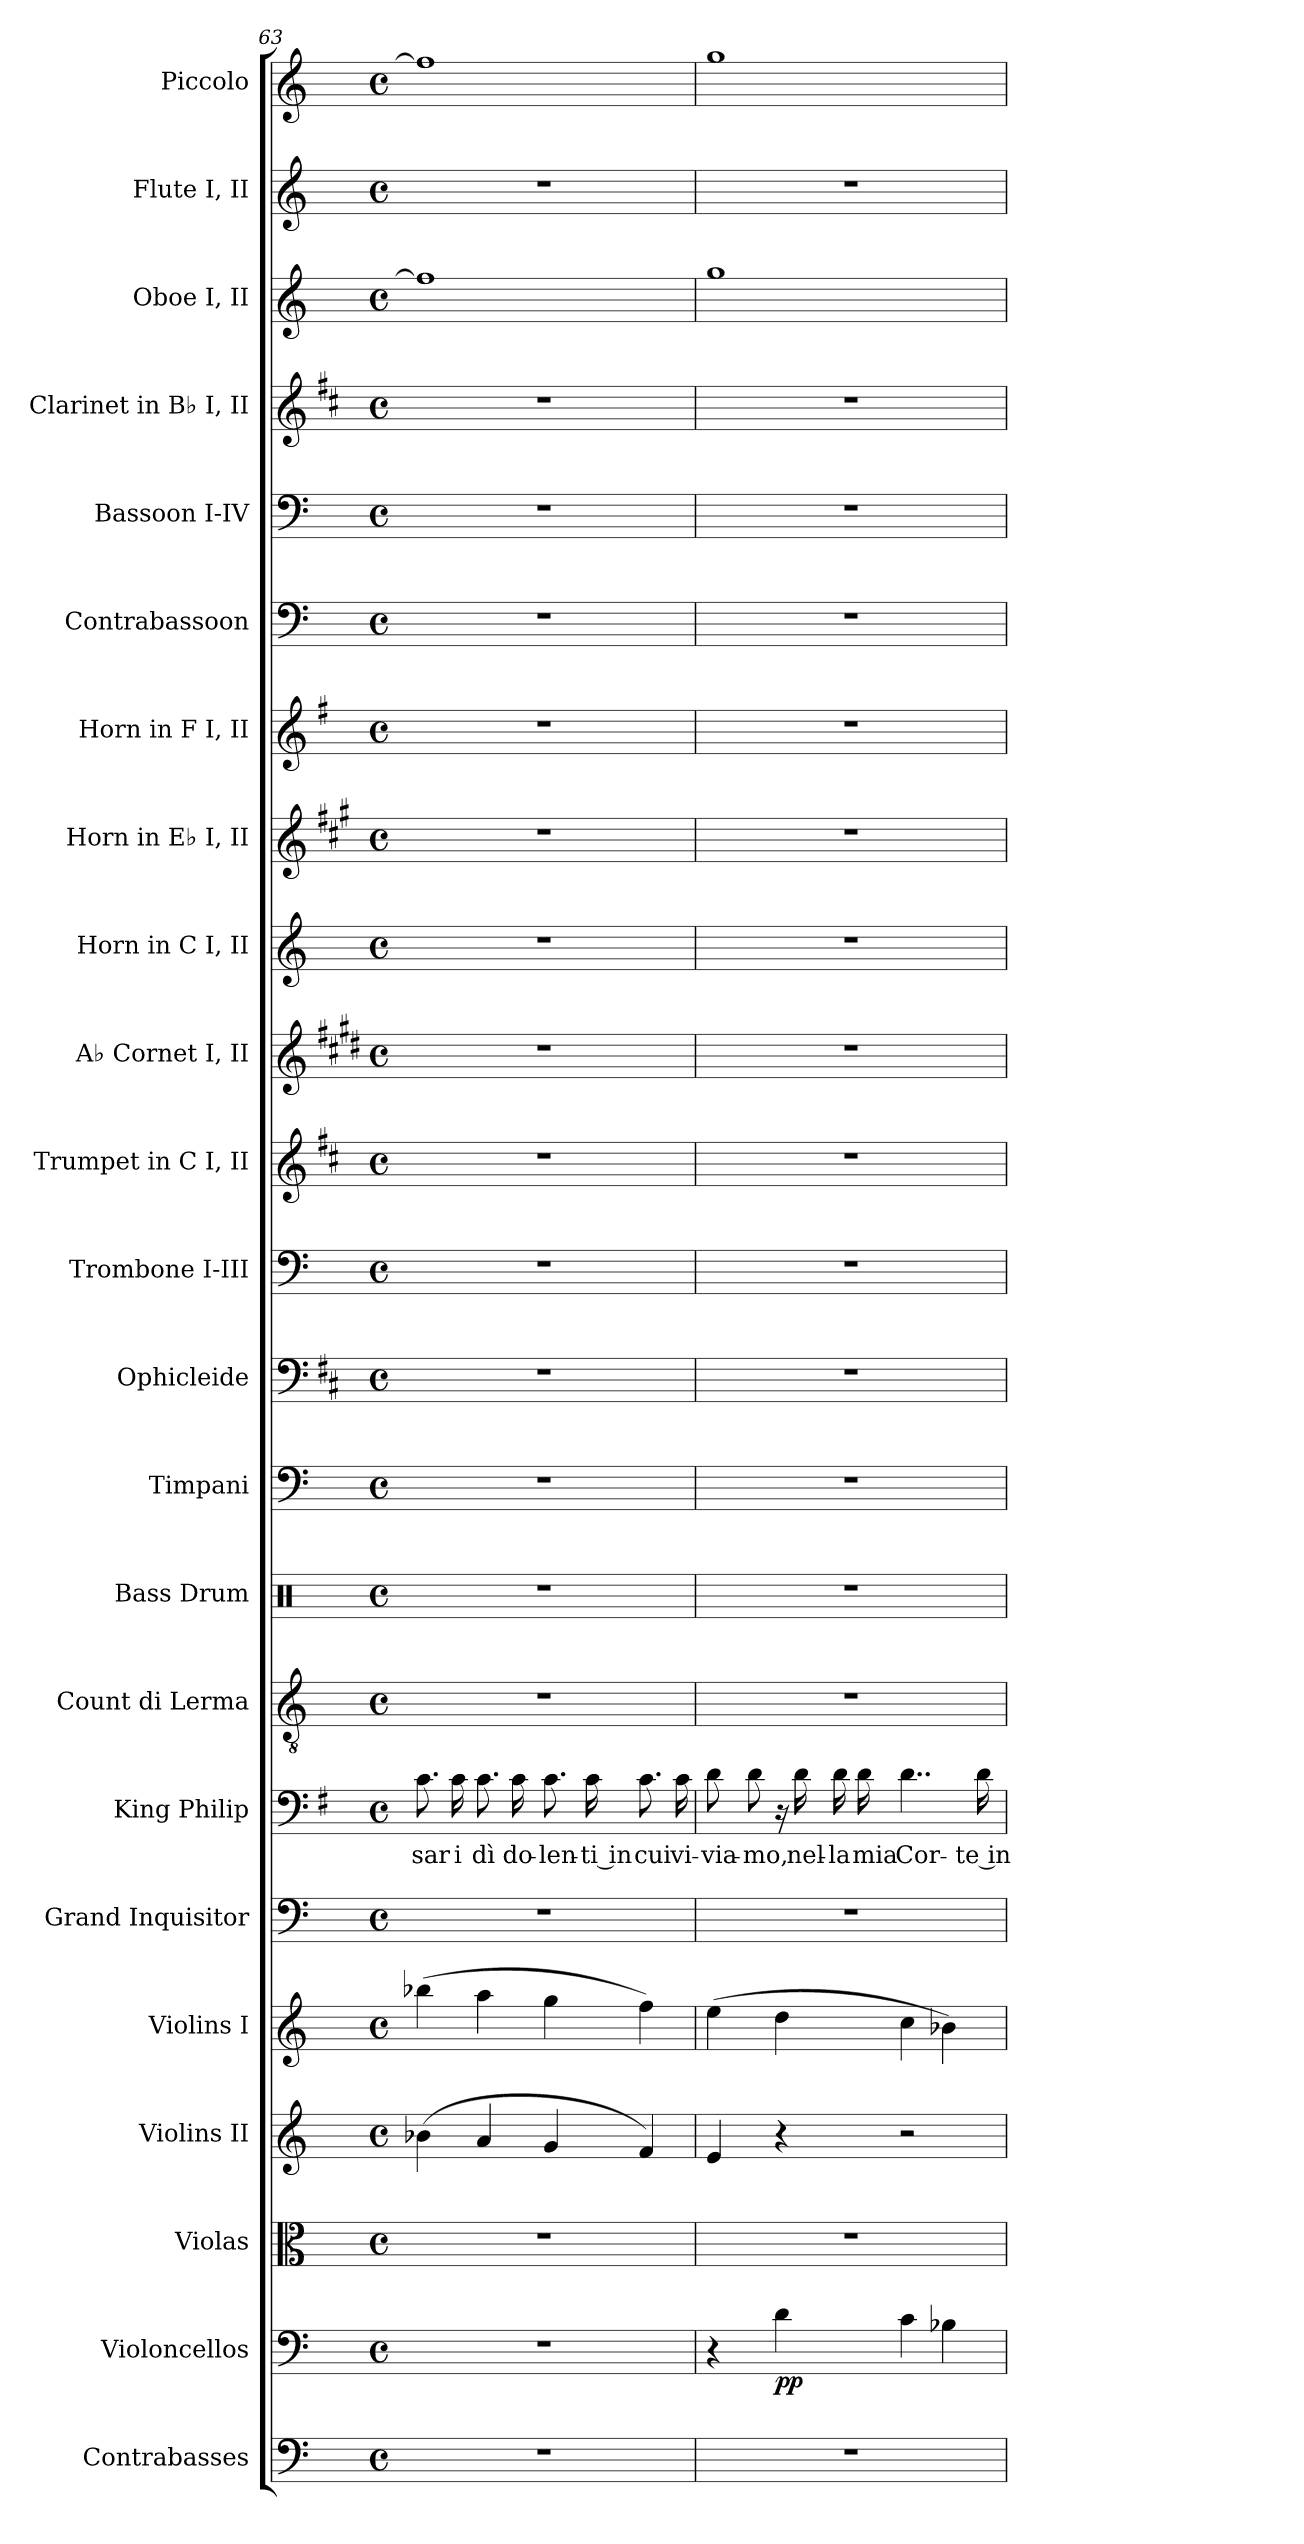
**kern	**kern	**dynam	**kern	**kern	**kern	**kern	**kern	**text	**kern	**kern	**kern	**kern	**kern	**kern	**kern	**kern	**kern	**kern	**kern	**kern	**kern	**kern	**kern	**kern
*part23	*part22	*part22	*part21	*part20	*part19	*part18	*part17	*part17	*part16	*part15	*part14	*part13	*part12	*part11	*part10	*part9	*part8	*part7	*part6	*part5	*part4	*part3	*part2	*part1
*staff23	*staff22	*staff22	*staff21	*staff20	*staff19	*staff18	*staff17	*staff17	*staff16	*staff15	*staff14	*staff13	*staff12	*staff11	*staff10	*staff9	*staff8	*staff7	*staff6	*staff5	*staff4	*staff3	*staff2	*staff1
*I"Contrabasses	*I"Violoncellos	*	*I"Violas	*I"Violins II	*I"Violins I	*I"Grand Inquisitor	*I"King Philip	*	*I"Count di Lerma	*I"Bass Drum	*I"Timpani	*I"Ophicleide	*I"Trombone I-III	*I"Trumpet in C I, II	*I"A♭ Cornet I, II	*I"Horn in C I, II	*I"Horn in E♭ I, II	*I"Horn in F I, II	*I"Contrabassoon	*I"Bassoon I-IV	*I"Clarinet in B♭ I, II	*I"Oboe I, II	*I"Flute I, II	*I"Piccolo
*I'Cb.	*I'Vc.	*	*I'Vla.	*I'Vln. II	*I'Vln. I	*I'G.I.	*I'K.P.	*	*I'di L.	*I'BD	*I'Timp.	*I'Oph.	*I'Tbn. I-III	*	*I'A ♭ Cnt. I, II	*	*	*	*I'Cbsn.	*I'Bsn. I-IV	*	*I'Ob. I, II	*I'Fl. I, II	*I'Picc.
*clefF4	*clefF4	*	*clefC3	*clefG2	*clefG2	*clefF4	*clefF4	*	*clefGv2	*clefX	*clefF4	*clefF4	*clefF4	*clefG2	*clefG2	*clefG2	*clefG2	*clefG2	*clefF4	*clefF4	*clefG2	*clefG2	*clefG2	*clefG2
*ITrd7c12	*	*	*	*	*	*	*ITrd4c7	*	*	*	*	*ITrd1c2	*	*ITrd1c2	*ITrd2c4	*ITrd7c12	*ITrd5c9	*ITrd4c7	*ITrd7c12	*	*ITrd1c2	*	*	*ITrd-7c-12
*k[]	*k[]	*	*k[]	*k[]	*k[]	*k[]	*k[]	*	*k[]	*k[]	*k[]	*k[]	*k[]	*k[]	*k[]	*k[]	*k[]	*k[]	*k[]	*k[]	*k[]	*k[]	*k[]	*k[]
*M4/4	*M4/4	*	*M4/4	*M4/4	*M4/4	*M4/4	*M4/4	*	*M4/4	*M4/4	*M4/4	*M4/4	*M4/4	*M4/4	*M4/4	*M4/4	*M4/4	*M4/4	*M4/4	*M4/4	*M4/4	*M4/4	*M4/4	*M4/4
*met(c)	*met(c)	*	*met(c)	*met(c)	*met(c)	*met(c)	*met(c)	*	*met(c)	*met(c)	*met(c)	*met(c)	*met(c)	*met(c)	*met(c)	*met(c)	*met(c)	*met(c)	*met(c)	*met(c)	*met(c)	*met(c)	*met(c)	*met(c)
=63	=63	=63	=63	=63	=63	=63	=63	=63	=63	=63	=63	=63	=63	=63	=63	=63	=63	=63	=63	=63	=63	=63	=63	=63
!	!	!	!	!	!	!	!	!LO:LY:b	!	!	!	!	!	!	!	!	!	!	!	!	!	!	!	!
1r	1r	.	1r	(>4b-X\	(>4bb-X\	1r	8.F\	-sar	1r	1r	1r	1r	1r	1r	1r	1r	1r	1r	1r	1r	1r	1ff]	1r	1fff]
!	!	!	!	!	!	!	!	!LO:LY:b	!	!	!	!	!	!	!	!	!	!	!	!	!	!	!	!
.	.	.	.	.	.	.	16F\	i	.	.	.	.	.	.	.	.	.	.	.	.	.	.	.	.
!	!	!	!	!	!	!	!	!LO:LY:b	!	!	!	!	!	!	!	!	!	!	!	!	!	!	!	!
.	.	.	.	4a/	4aa\	.	8.F\	dì	.	.	.	.	.	.	.	.	.	.	.	.	.	.	.	.
!	!	!	!	!	!	!	!	!LO:LY:b	!	!	!	!	!	!	!	!	!	!	!	!	!	!	!	!
.	.	.	.	.	.	.	16F\	do-	.	.	.	.	.	.	.	.	.	.	.	.	.	.	.	.
!	!	!	!	!	!	!	!	!LO:LY:b	!	!	!	!	!	!	!	!	!	!	!	!	!	!	!	!
.	.	.	.	4g/	4gg\	.	8.F\	-len-	.	.	.	.	.	.	.	.	.	.	.	.	.	.	.	.
!	!	!	!	!	!	!	!	!LO:LY:b	!	!	!	!	!	!	!	!	!	!	!	!	!	!	!	!
.	.	.	.	.	.	.	16F\	ti in	.	.	.	.	.	.	.	.	.	.	.	.	.	.	.	.
!	!	!	!	!	!	!	!	!LO:LY:b	!	!	!	!	!	!	!	!	!	!	!	!	!	!	!	!
.	.	.	.	4f/)	4ff\)	.	8.F\	cui	.	.	.	.	.	.	.	.	.	.	.	.	.	.	.	.
!	!	!	!	!	!	!	!	!LO:LY:b	!	!	!	!	!	!	!	!	!	!	!	!	!	!	!	!
.	.	.	.	.	.	.	16F\	vi-	.	.	.	.	.	.	.	.	.	.	.	.	.	.	.	.
!!LO:PB:g=z
=64	=64	=64	=64	=64	=64	=64	=64	=64	=64	=64	=64	=64	=64	=64	=64	=64	=64	=64	=64	=64	=64	=64	=64	=64
!	!	!	!	!	!	!	!	!LO:LY:b	!	!	!	!	!	!	!	!	!	!	!	!	!	!	!	!
1r	4r	.	1r	4e/	(>4ee\	1r	8G\	-via-	1r	1r	1r	1r	1r	1r	1r	1r	1r	1r	1r	1r	1r	1gg	1r	1ggg
!	!	!	!	!	!	!	!	!LO:LY:b	!	!	!	!	!	!	!	!	!	!	!	!	!	!	!	!
.	.	.	.	.	.	.	8G\	-mo,	.	.	.	.	.	.	.	.	.	.	.	.	.	.	.	.
!	!	!LO:DY:b	!	!	!	!	!	!	!	!	!	!	!	!	!	!	!	!	!	!	!	!	!	!
.	4d\	pp	.	4r	4dd\	.	16r	.	.	.	.	.	.	.	.	.	.	.	.	.	.	.	.	.
!	!	!	!	!	!	!	!	!LO:LY:b	!	!	!	!	!	!	!	!	!	!	!	!	!	!	!	!
.	.	.	.	.	.	.	16G\	nel-	.	.	.	.	.	.	.	.	.	.	.	.	.	.	.	.
!	!	!	!	!	!	!	!	!LO:LY:b	!	!	!	!	!	!	!	!	!	!	!	!	!	!	!	!
.	.	.	.	.	.	.	16G\	-la	.	.	.	.	.	.	.	.	.	.	.	.	.	.	.	.
!	!	!	!	!	!	!	!	!LO:LY:b	!	!	!	!	!	!	!	!	!	!	!	!	!	!	!	!
.	.	.	.	.	.	.	16G\	mia	.	.	.	.	.	.	.	.	.	.	.	.	.	.	.	.
!	!	!	!	!	!	!	!	!LO:LY:b	!	!	!	!	!	!	!	!	!	!	!	!	!	!	!	!
.	4c\	.	.	2r	4cc\	.	4..G\	Cor-	.	.	.	.	.	.	.	.	.	.	.	.	.	.	.	.
.	4B-X\	.	.	.	4b-X\)	.	.	.	.	.	.	.	.	.	.	.	.	.	.	.	.	.	.	.
!	!	!	!	!	!	!	!	!LO:LY:b	!	!	!	!	!	!	!	!	!	!	!	!	!	!	!	!
.	.	.	.	.	.	.	16G\	te in	.	.	.	.	.	.	.	.	.	.	.	.	.	.	.	.
=	=	=	=	=	=	=	=	=	=	=	=	=	=	=	=	=	=	=	=	=	=	=	=	=
*-	*-	*-	*-	*-	*-	*-	*-	*-	*-	*-	*-	*-	*-	*-	*-	*-	*-	*-	*-	*-	*-	*-	*-	*-
